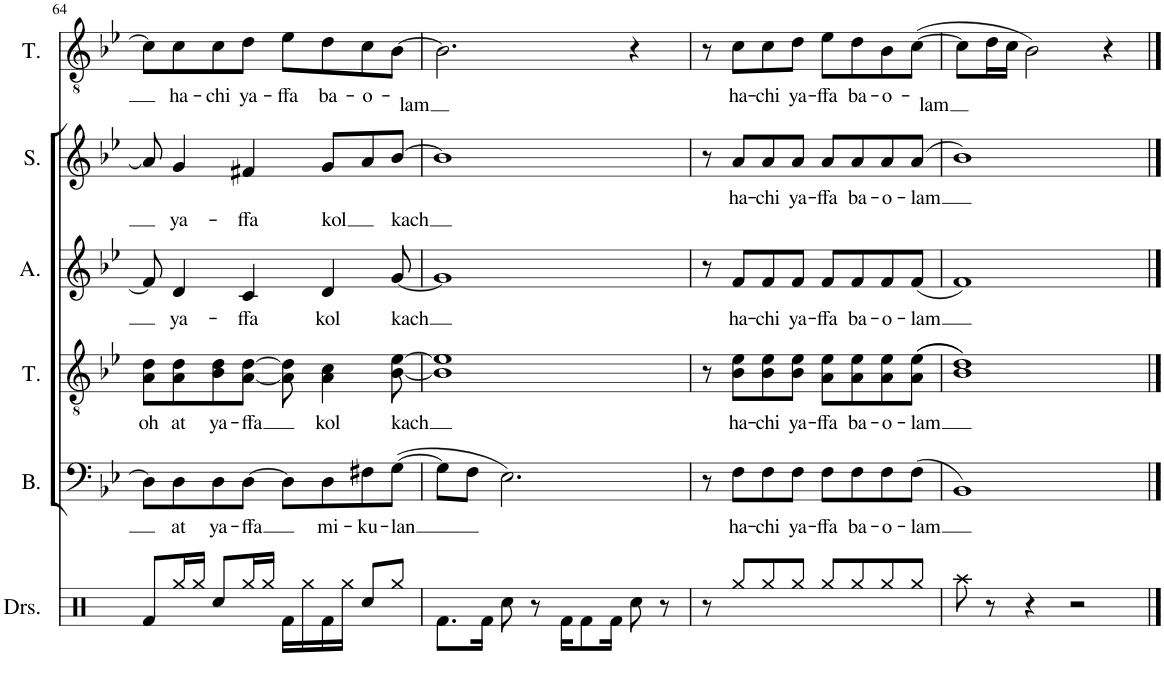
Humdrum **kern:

**kern	**kern	**text	**kern	**text	**kern	**text	**kern	**text	**text	**kern	**text
*part6	*part5	*part5	*part4	*part4	*part3	*part3	*part2	*part2	*part2	*part1	*part1
*staff6	*staff5	*staff5	*staff4	*staff4	*staff3	*staff3	*staff2	*staff2	*staff2	*staff1	*staff1
*I"Drumset	*I"Bass	*	*I"Tenor	*	*I"Alto	*	*I"Soprano	*	*	*I"Tenor	*
*I'Drs.	*I'B.	*	*I'T.	*	*I'A.	*	*I'S.	*	*	*I'T.	*
!!LO:PB:g=z
*clefX	*clefF4	*	*clefGv2	*	*clefG2	*	*clefG2	*	*	*clefGv2	*
*k[]	*k[b-e-]	*	*k[b-e-]	*	*k[b-e-]	*	*k[b-e-]	*	*	*k[b-e-]	*
*M4/4	*M4/4	*	*M4/4	*	*M4/4	*	*M4/4	*	*	*M4/4	*
=64	=64	=64	=64	=64	=64	=64	=64	=64	=64	=64	=64
!	!	!	!	!LO:LY:b	!	!	!	!	!	!	!
8Rf/L	8D\L]	.	8A\ 8d\L	oh	8f#/]	.	8a/]	.	.	8c\L]	.
!	!	!LO:LY:b	!	!LO:LY:b	!	!LO:LY:b	!	!	!LO:LY:b	!	!LO:LY:b
16Rgg/L	8D\	at	8A\ 8d\	at	4d/	ya-	4g/	.	ya-	8c\	ha-
16Rgg/JJ	.	.	.	.	.	.	.	.	.	.	.
!	!	!LO:LY:b	!	!LO:LY:b	!	!	!	!	!	!	!LO:LY:b
8Rcc/L	8D\	ya-	8B-\ 8d\	ya-	.	.	.	.	.	8c\	-chi
!	!	!LO:LY:b	!	!LO:LY:b	!	!LO:LY:b	!	!	!LO:LY:b	!	!LO:LY:b
16Rgg/L	[8D\J	-ffa	[8A\ [8d\J	-ffa	4c/	-ffa	4f#X/	.	-ffa	8d\J	ya-
16Rgg/JJ	.	.	.	.	.	.	.	.	.	.	.
!	!	!	!	!	!	!	!	!	!	!	!LO:LY:b
16Rf\LL	8D\L]	.	8A\] 8d\]	.	.	.	.	.	.	8e-\L	-ffa
16Rgg\	.	.	.	.	.	.	.	.	.	.	.
!	!	!LO:LY:b	!	!LO:LY:b	!	!LO:LY:b	!	!	!LO:LY:b	!	!LO:LY:b
16Rf\	8D\	mi-	4A\ 4c\	kol	4d/	kol	8g/L	.	kol	8d\	ba-
16Rgg\JJ	.	.	.	.	.	.	.	.	.	.	.
!	!	!LO:LY:b	!	!	!	!	!	!	!	!	!LO:LY:b
8Rcc/L	8F#X\	-ku-	.	.	.	.	8a/	.	.	8c\	-o-
!	!	!LO:LY:b	!	!LO:LY:b	!	!LO:LY:b	!	!	!LO:LY:b	!	!LO:LY:b
8Rgg/J	([8G\J	-lan	[8B-\ [8e-\	kach	[8g/	kach	[8b-/J	.	kach	[8B-\J	-lam
=65	=65	=65	=65	=65	=65	=65	=65	=65	=65	=65	=65
8.Rf\L	8G\L]	.	1B-] 1e-]	.	1g]	.	1b-]	.	.	2.B-\]	.
.	8F\J	.	.	.	.	.	.	.	.	.	.
16Rf\Jk	.	.	.	.	.	.	.	.	.	.	.
8Rcc\	2.E-\)	.	.	.	.	.	.	.	.	.	.
8r	.	.	.	.	.	.	.	.	.	.	.
16Rf\KL	.	.	.	.	.	.	.	.	.	.	.
8Rf\	.	.	.	.	.	.	.	.	.	.	.
16Rf\Jk	.	.	.	.	.	.	.	.	.	.	.
8Rcc\	.	.	.	.	.	.	.	.	.	4r	.
8r	.	.	.	.	.	.	.	.	.	.	.
=66	=66	=66	=66	=66	=66	=66	=66	=66	=66	=66	=66
8r	8r	.	8r	.	8r	.	8r	.	.	8r	.
!	!	!LO:LY:b	!	!LO:LY:b	!	!LO:LY:b	!	!LO:LY:b	!	!	!LO:LY:b
8Rgg/L	8F\L	ha-	8B-\ 8e-\L	ha-	8f/L	ha-	8a/L	ha-	.	8c\L	ha-
!	!	!LO:LY:b	!	!LO:LY:b	!	!LO:LY:b	!	!LO:LY:b	!	!	!LO:LY:b
8Rgg/	8F\	-chi	8B-\ 8e-\	-chi	8f/	-chi	8a/	-chi	.	8c\	-chi
!	!	!LO:LY:b	!	!LO:LY:b	!	!LO:LY:b	!	!LO:LY:b	!	!	!LO:LY:b
8Rgg/J	8F\J	ya-	8B-\ 8e-\J	ya-	8f/J	ya-	8a/J	ya-	.	8d\J	ya-
!	!	!LO:LY:b	!	!LO:LY:b	!	!LO:LY:b	!	!LO:LY:b	!	!	!LO:LY:b
8Rgg/L	8F\L	-ffa	8A\ 8e-\L	-ffa	8f/L	-ffa	8a/L	-ffa	.	8e-\L	-ffa
!	!	!LO:LY:b	!	!LO:LY:b	!	!LO:LY:b	!	!LO:LY:b	!	!	!LO:LY:b
8Rgg/	8F\	ba-	8A\ 8e-\	ba-	8f/	ba-	8a/	ba-	.	8d\	ba-
!	!	!LO:LY:b	!	!LO:LY:b	!	!LO:LY:b	!	!LO:LY:b	!	!	!LO:LY:b
8Rgg/	8F\	-o-	8A\ 8e-\	-o-	8f/	-o-	8a/	-o-	.	8B-\	-o-
!	!	!LO:LY:b	!	!LO:LY:b	!	!LO:LY:b	!	!LO:LY:b	!	!	!LO:LY:b
8Rgg/J	(8F\J	-lam	((8A\ 8e-\J	-lam	(8f/J	-lam	(8a/J	-lam	.	([8c\J	-lam
=67	=67	=67	=67	=67	=67	=67	=67	=67	=67	=67	=67
8Raa\	1BB-)	.	1B- 1d))	.	1f)	.	1b-)	.	.	8c\L]	.
8r	.	.	.	.	.	.	.	.	.	16d\L	.
.	.	.	.	.	.	.	.	.	.	16c\JJ	.
4r	.	.	.	.	.	.	.	.	.	2B-\)	.
2r	.	.	.	.	.	.	.	.	.	.	.
.	.	.	.	.	.	.	.	.	.	4r	.
==	==	==	==	==	==	==	==	==	==	==	==
*-	*-	*-	*-	*-	*-	*-	*-	*-	*-	*-	*-
